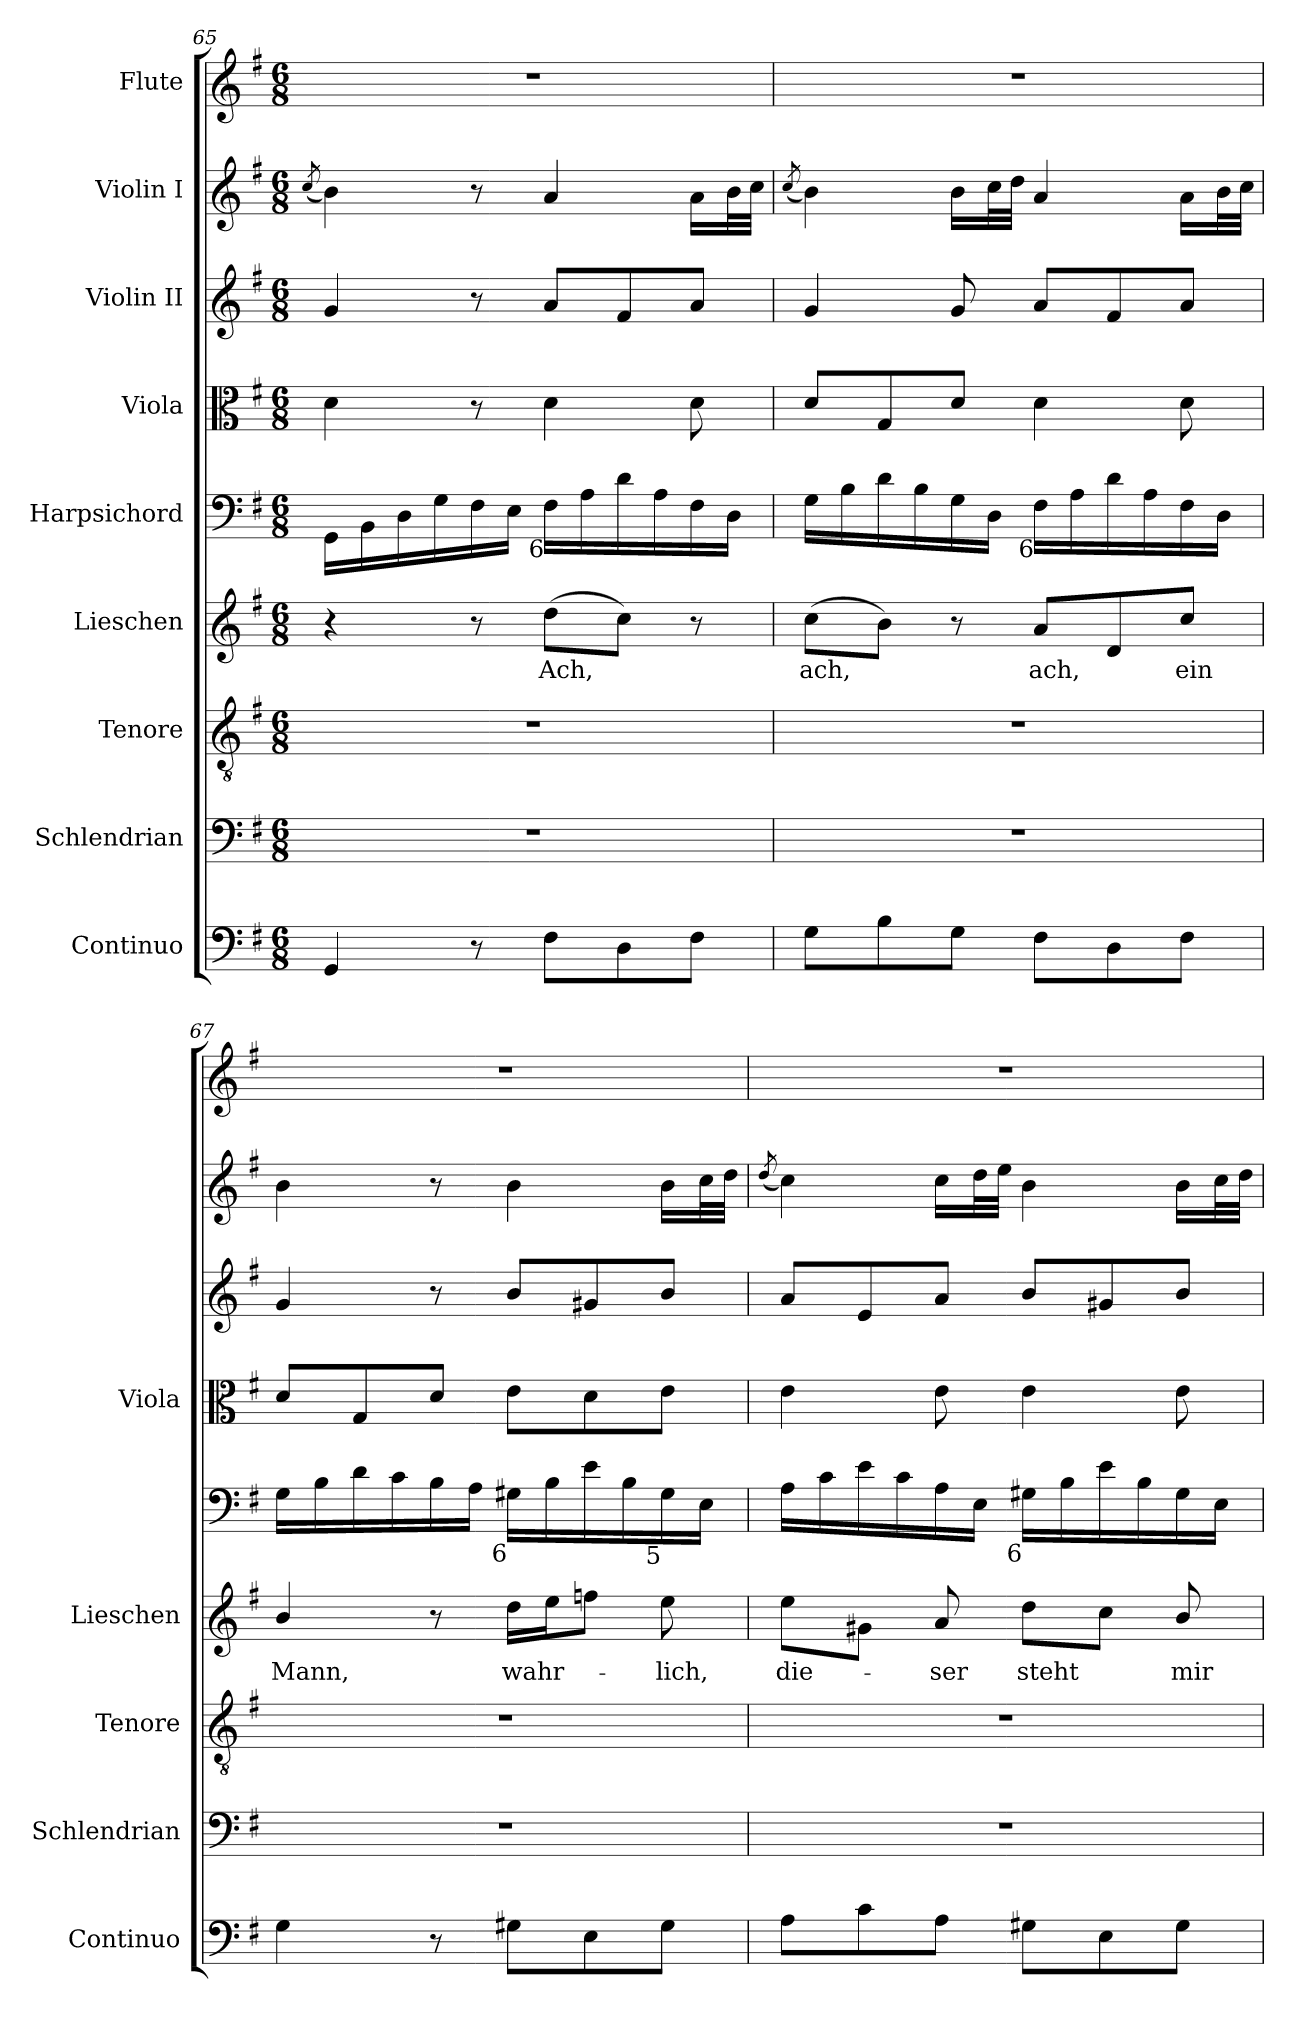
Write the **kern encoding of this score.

**kern	**kern	**kern	**kern	**text	**kern	**kern	**kern	**kern	**kern
*part9	*part8	*part7	*part6	*part6	*part5	*part4	*part3	*part2	*part1
*staff9	*staff8	*staff7	*staff6	*staff6	*staff5	*staff4	*staff3	*staff2	*staff1
*I"Continuo	*I"Schlendrian	*I"Tenore	*I"Lieschen	*	*I"Harpsichord	*I"Viola	*I"Violin II	*I"Violin I	*I"Flute
*I'Continuo	*I'Schlendrian	*I'Tenore	*I'Lieschen	*	*	*I'Viola	*	*	*
*clefF4	*clefF4	*clefGv2	*clefG2	*	*clefF4	*clefC3	*clefG2	*clefG2	*clefG2
*	*	*ITrd7c12	*	*	*	*	*	*	*
*k[f#]	*k[f#]	*k[f#]	*k[f#]	*	*k[f#]	*k[f#]	*k[f#]	*k[f#]	*k[f#]
*G:	*G:	*G:	*G:	*	*G:	*G:	*G:	*G:	*G:
*M6/8	*M6/8	*M6/8	*M6/8	*	*M6/8	*M6/8	*M6/8	*M6/8	*M6/8
=65	=65	=65	=65	=65	=65	=65	=65	=65	=65
.	.	.	.	.	.	.	.	(8qcci/	.
!	!LO:N:vis=1	!LO:N:vis=1	!	!	!	!	!	!	!LO:N:vis=1
4GGi/	2.r	2.r	4r	.	16GGi\LL	4di\	4gi/	4bi\)	2.r
.	.	.	.	.	16BBi\	.	.	.	.
.	.	.	.	.	16Di\	.	.	.	.
.	.	.	.	.	16Gi\	.	.	.	.
8r	.	.	8r	.	16F#i\	8r	8r	8r	.
.	.	.	.	.	16Ei\JJ	.	.	.	.
!	!	!	!	!	!LO:TX:b:rj:t=6	!	!	!	!
!	!	!	!	!LO:LY:b:color=#000000	!	!	!	!	!
8F#i\L	.	.	(8ddi\L	Ach,	16F#i\LL	4di\	8ai/L	4ai/	.
.	.	.	.	.	16Ai\	.	.	.	.
8Di\	.	.	8cci\J)	.	16di\	.	8f#i/	.	.
.	.	.	.	.	16Ai\	.	.	.	.
8F#i\J	.	.	8r	.	16F#i\	8di\	8ai/J	16ai\LL	.
.	.	.	.	.	16Di\JJ	.	.	32bi\L	.
.	.	.	.	.	.	.	.	32cci\JJJ	.
=66	=66	=66	=66	=66	=66	=66	=66	=66	=66
.	.	.	.	.	.	.	.	(8qcci/	.
!	!LO:N:vis=1	!LO:N:vis=1	!	!	!	!	!	!	!
!	!	!	!	!LO:LY:b:color=#000000	!	!	!	!	!LO:N:vis=1
8Gi\L	2.r	2.r	(8cci\L	ach,	16Gi\LL	8di/L	4gi/	4bi\)	2.r
.	.	.	.	.	16Bi\	.	.	.	.
8Bi\	.	.	8bi\J)	.	16di\	8Gi/	.	.	.
.	.	.	.	.	16Bi\	.	.	.	.
8Gi\J	.	.	8r	.	16Gi\	8di/J	8gi/	16bi\LL	.
.	.	.	.	.	16Di\JJ	.	.	32cci\L	.
.	.	.	.	.	.	.	.	32ddi\JJJ	.
!	!	!	!	!	!LO:TX:b:rj:t=6	!	!	!	!
!	!	!	!	!LO:LY:b:color=#000000	!	!	!	!	!
8F#i\L	.	.	8ai/L	ach,	16F#i\LL	4di\	8ai/L	4ai/	.
.	.	.	.	.	16Ai\	.	.	.	.
8Di\	.	.	8di/	.	16di\	.	8f#i/	.	.
.	.	.	.	.	16Ai\	.	.	.	.
!	!	!	!	!LO:LY:b:color=#000000	!	!	!	!	!
8F#i\J	.	.	8cci/J	ein	16F#i\	8di\	8ai/J	16ai\LL	.
.	.	.	.	.	16Di\JJ	.	.	32bi\L	.
.	.	.	.	.	.	.	.	32cci\JJJ	.
=67	=67	=67	=67	=67	=67	=67	=67	=67	=67
!	!LO:N:vis=1	!LO:N:vis=1	!	!	!	!	!	!	!
!	!	!	!	!LO:LY:b:color=#000000	!	!	!	!	!LO:N:vis=1
4Gi\	2.r	2.r	4bi/	Mann,	16Gi\LL	8di/L	4gi/	4bi\	2.r
.	.	.	.	.	16Bi\	.	.	.	.
.	.	.	.	.	16di\	8Gi/	.	.	.
.	.	.	.	.	16ci\	.	.	.	.
8r	.	.	8r	.	16Bi\	8di/J	8r	8r	.
.	.	.	.	.	16Ai\JJ	.	.	.	.
!	!	!	!	!	!LO:TX:b:rj:t=6	!	!	!	!
!	!	!	!	!LO:LY:b:color=#000000	!	!	!	!	!
8G#Xi\L	.	.	16ddi\LL	wahr-	16G#Xi\LL	8ei\L	8bi/L	4bi\	.
.	.	.	16eei\J	.	16Bi\	.	.	.	.
8Ei\	.	.	8ffni\J	.	16ei\	8di\	8g#Xi/	.	.
.	.	.	.	.	16Bi\	.	.	.	.
!	!	!	!	!	!LO:TX:b:rj:t=5	!	!	!	!
!	!	!	!	!LO:LY:b:color=#000000	!	!	!	!	!
8G#i\J	.	.	8eei\	-lich,	16G#i\	8ei\J	8bi/J	16bi\LL	.
.	.	.	.	.	16Ei\JJ	.	.	32cci\L	.
.	.	.	.	.	.	.	.	32ddi\JJJ	.
!!LO:LB:g=z
=68	=68	=68	=68	=68	=68	=68	=68	=68	=68
.	.	.	.	.	.	.	.	(8qddi/	.
!	!LO:N:vis=1	!LO:N:vis=1	!	!	!	!	!	!	!
!	!	!	!	!LO:LY:b:color=#000000	!	!	!	!	!LO:N:vis=1
8Ai\L	2.r	2.r	8eei\L	die-	16Ai\LL	4ei\	8ai/L	4cci\)	2.r
.	.	.	.	.	16ci\	.	.	.	.
8ci\	.	.	8g#Xi\J	.	16ei\	.	8ei/	.	.
.	.	.	.	.	16ci\	.	.	.	.
!	!	!	!	!LO:LY:b:color=#000000	!	!	!	!	!
8Ai\J	.	.	8ai/	-ser	16Ai\	8ei\	8ai/J	16cci\LL	.
.	.	.	.	.	16Ei\JJ	.	.	32ddi\L	.
.	.	.	.	.	.	.	.	32eei\JJJ	.
!	!	!	!	!	!LO:TX:b:rj:t=6	!	!	!	!
!	!	!	!	!LO:LY:b:color=#000000	!	!	!	!	!
8G#Xi\L	.	.	8ddi\L	steht	16G#Xi\LL	4ei\	8bi/L	4bi\	.
.	.	.	.	.	16Bi\	.	.	.	.
8Ei\	.	.	8cci\J	.	16ei\	.	8g#Xi/	.	.
.	.	.	.	.	16Bi\	.	.	.	.
!	!	!	!	!LO:LY:b:color=#000000	!	!	!	!	!
8G#i\J	.	.	8bi/	mir	16G#i\	8ei\	8bi/J	16bi\LL	.
.	.	.	.	.	16Ei\JJ	.	.	32cci\L	.
.	.	.	.	.	.	.	.	32ddi\JJJ	.
=	=	=	=	=	=	=	=	=	=
*-	*-	*-	*-	*-	*-	*-	*-	*-	*-
